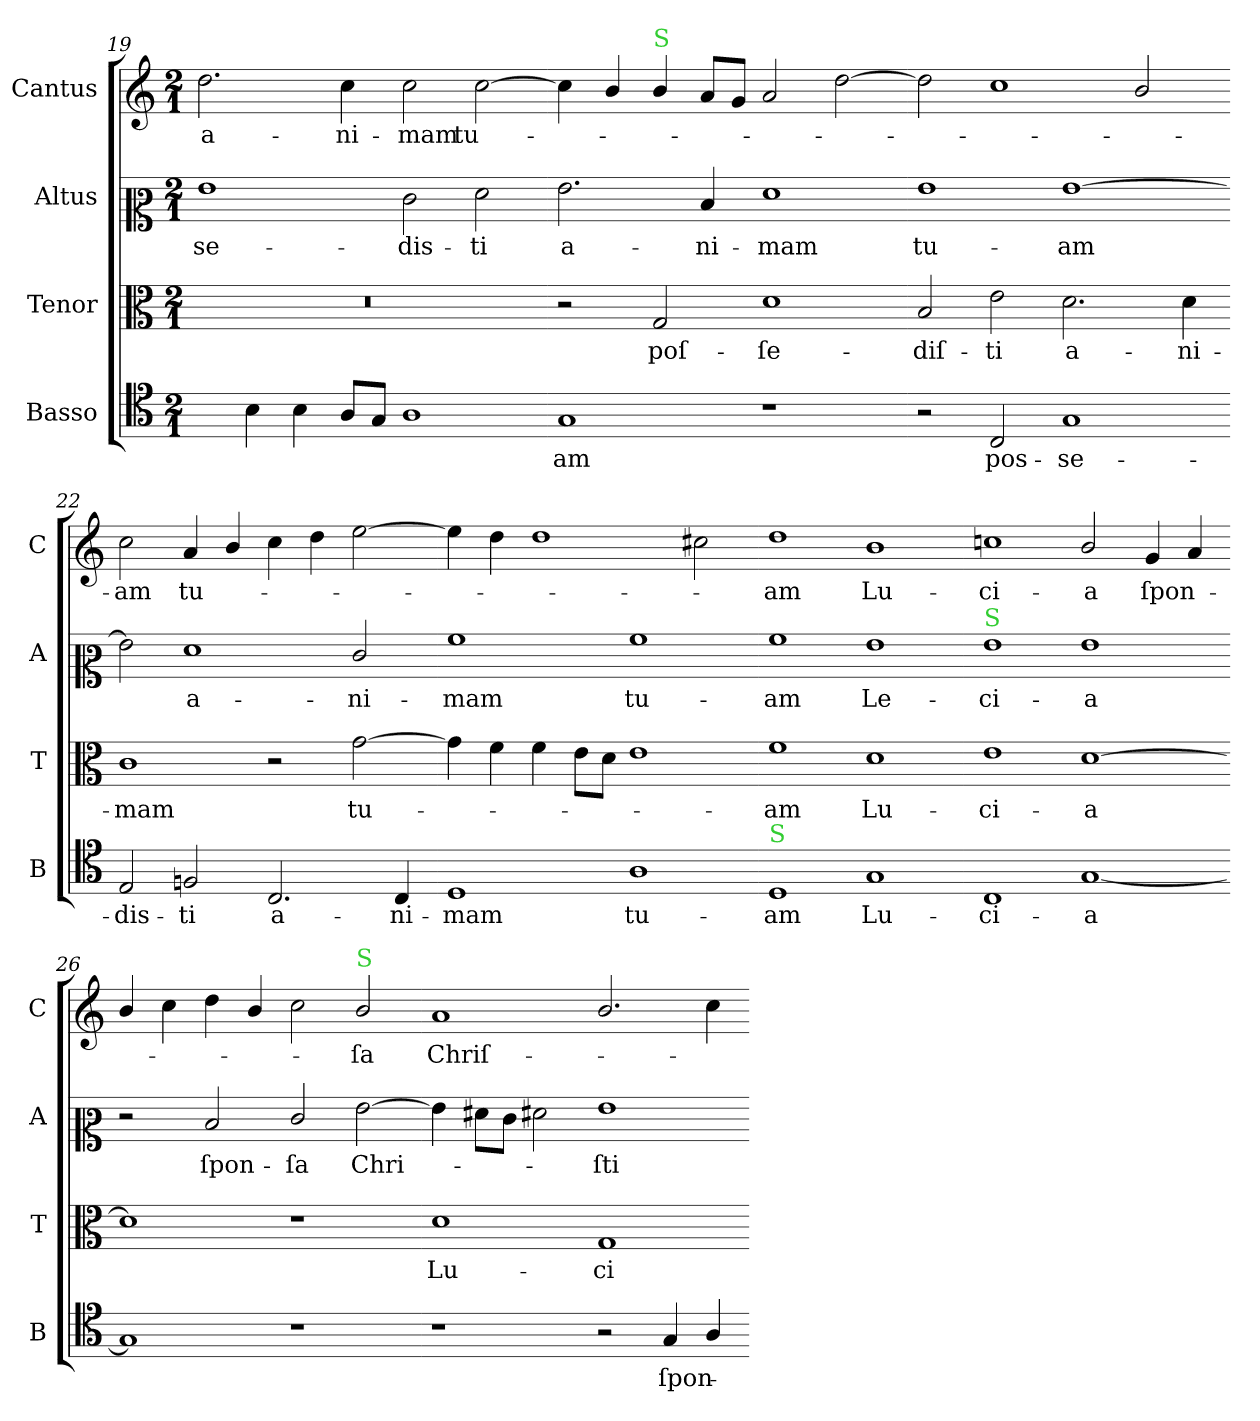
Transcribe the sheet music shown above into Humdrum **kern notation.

**kern	**text	**kern	**text	**kern	**text	**kern	**text
*part4	*part4	*part3	*part3	*part2	*part2	*part1	*part1
*staff4	*staff4	*staff3	*staff3	*staff2	*staff2	*staff1	*staff1
*I"Basso	*	*I"Tenor	*	*I"Altus	*	*I"Cantus	*
*I'B	*	*I'T	*	*I'A	*	*I'C	*
*clefC4	*	*clefC3	*	*clefC2	*	*clefG2	*
*k[]	*	*k[]	*	*k[]	*	*k[]	*
*M2/1	*	*M2/1	*	*M2/1	*	*M2/1	*
=19	=19	=19	=19	=19	=19	=19	=19
!	!	!	!	!	!LO:LY:i	!	!
4ryy	.	0r	.	1g	-se-	2.dd\	a-
4B\	.	.	.	.	.	.	.
4B\	.	.	.	.	.	.	.
8A/L	.	.	.	.	.	4cc\	-ni-
8G/J	.	.	.	.	.	.	.
!	!	!	!	!	!LO:LY:i	!	!
1A	.	.	.	2e\	-dis-	2cc\	-mam
!	!	!	!	!	!LO:LY:i	!	!
.	.	.	.	2f\	-ti	[2cc\	tu-
=20-	=20-	=20-	=20-	=20-	=20-	=20-	=20-
!	!LO:LY:i	!	!	!	!LO:LY:i	!	!
1G	-am	2r	.	2.g\	a-	4cc\]	.
.	.	.	.	.	.	4b/	.
!	!	!	!	!	!	!LO:TX:a:color=limegreen:t=S	!
.	.	2G/	poſ-	.	.	4b/	.
!	!	!	!	!	!LO:LY:i	!	!
.	.	.	.	4d/	-ni-	8a/L	.
.	.	.	.	.	.	8g/J	.
!	!	!	!	!	!LO:LY:i	!	!
1r	.	1d	-ſe-	1f	-mam	2a/	.
.	.	.	.	.	.	[2dd\	.
=21-	=21-	=21-	=21-	=21-	=21-	=21-	=21-
!	!	!	!	!	!LO:LY:i	!	!
2r	.	2B/	-diſ-	1g	tu-	2dd\]	.
!	!LO:LY:i	!	!	!	!	!	!
2C/	pos-	2e\	-ti	.	.	1cc	.
!	!LO:LY:i	!	!	!	!LO:LY:i	!	!
1G	-se-	2.d\	a-	[1g	-am	.	.
.	.	.	.	.	.	2b/	.
.	.	4d\	-ni-	.	.	.	.
=22-	=22-	=22-	=22-	=22-	=22-	=22-	=22-
!	!LO:LY:i	!	!	!	!	!	!
2E/	-dis-	1c	-mam	2g]	.	2cc\	-am
!	!LO:LY:i	!	!	!	!	!	!
2Fn/	-ti	.	.	1f	a-	4a/	tu-
.	.	.	.	.	.	4b/	.
!	!LO:LY:i	!	!	!	!	!	!
2.C/	a-	2r	.	.	.	4cc\	.
.	.	.	.	.	.	4dd\	.
.	.	[2g\	tu-	2e/	-ni-	[2ee\	.
!	!LO:LY:i	!	!	!	!	!	!
4C/	-ni-	.	.	.	.	.	.
=23-	=23-	=23-	=23-	=23-	=23-	=23-	=23-
!	!LO:LY:i	!	!	!	!	!	!
1D	-mam	4g\]	.	1a	-mam	4ee\]	.
.	.	4f\	.	.	.	4dd\	.
.	.	4f\	.	.	.	1dd	.
.	.	8e\L	.	.	.	.	.
.	.	8d\J	.	.	.	.	.
!	!LO:LY:i	!	!	!	!	!	!
1A	tu-	1e	.	1a	tu-	.	.
.	.	.	.	.	.	2cc#X\	.
=24-	=24-	=24-	=24-	=24-	=24-	=24-	=24-
!LO:TX:a:color=limegreen:t=S	!	!	!	!	!	!	!
!	!LO:LY:i	!	!	!	!	!	!
1D	-am	1f	-am	1a	-am	1dd	-am
1G	Lu-	1d	Lu-	1g	Le-	1b	Lu-
=25-	=25-	=25-	=25-	=25-	=25-	=25-	=25-
!	!	!	!	!LO:TX:a:color=limegreen:t=S	!	!	!
1C	-ci-	1e	-ci-	1g	-ci-	1ccn	-ci-
[1G	-a	[1d	-a	1g	-a	2b/	-a
.	.	.	.	.	.	4g/	ſpon-
.	.	.	.	.	.	4a/	.
=26-	=26-	=26-	=26-	=26-	=26-	=26-	=26-
1G]	.	1d]	.	2r	.	4b/	.
.	.	.	.	.	.	4cc\	.
.	.	.	.	2d/	ſpon-	4dd\	.
.	.	.	.	.	.	4b/	.
1r	.	1r	.	2e/	-ſa	2cc\	.
!	!	!	!	!	!	!LO:TX:a:color=limegreen:t=S	!
.	.	.	.	[2g\	Chri-	2b/	-ſa
=27-	=27-	=27-	=27-	=27-	=27-	=27-	=27-
1r	.	1d	Lu-	4g\]	.	1a	Chriſ-
.	.	.	.	8f#X\L	.	.	.
.	.	.	.	8e\J	.	.	.
.	.	.	.	2f#X\	.	.	.
2r	.	1G	-ci-	1g	-ſti	2.b/	.
4G/	ſpon-	.	.	.	.	.	.
4A/	.	.	.	.	.	4cc\	.
=-	=-	=-	=-	=-	=-	=-	=-
*-	*-	*-	*-	*-	*-	*-	*-
